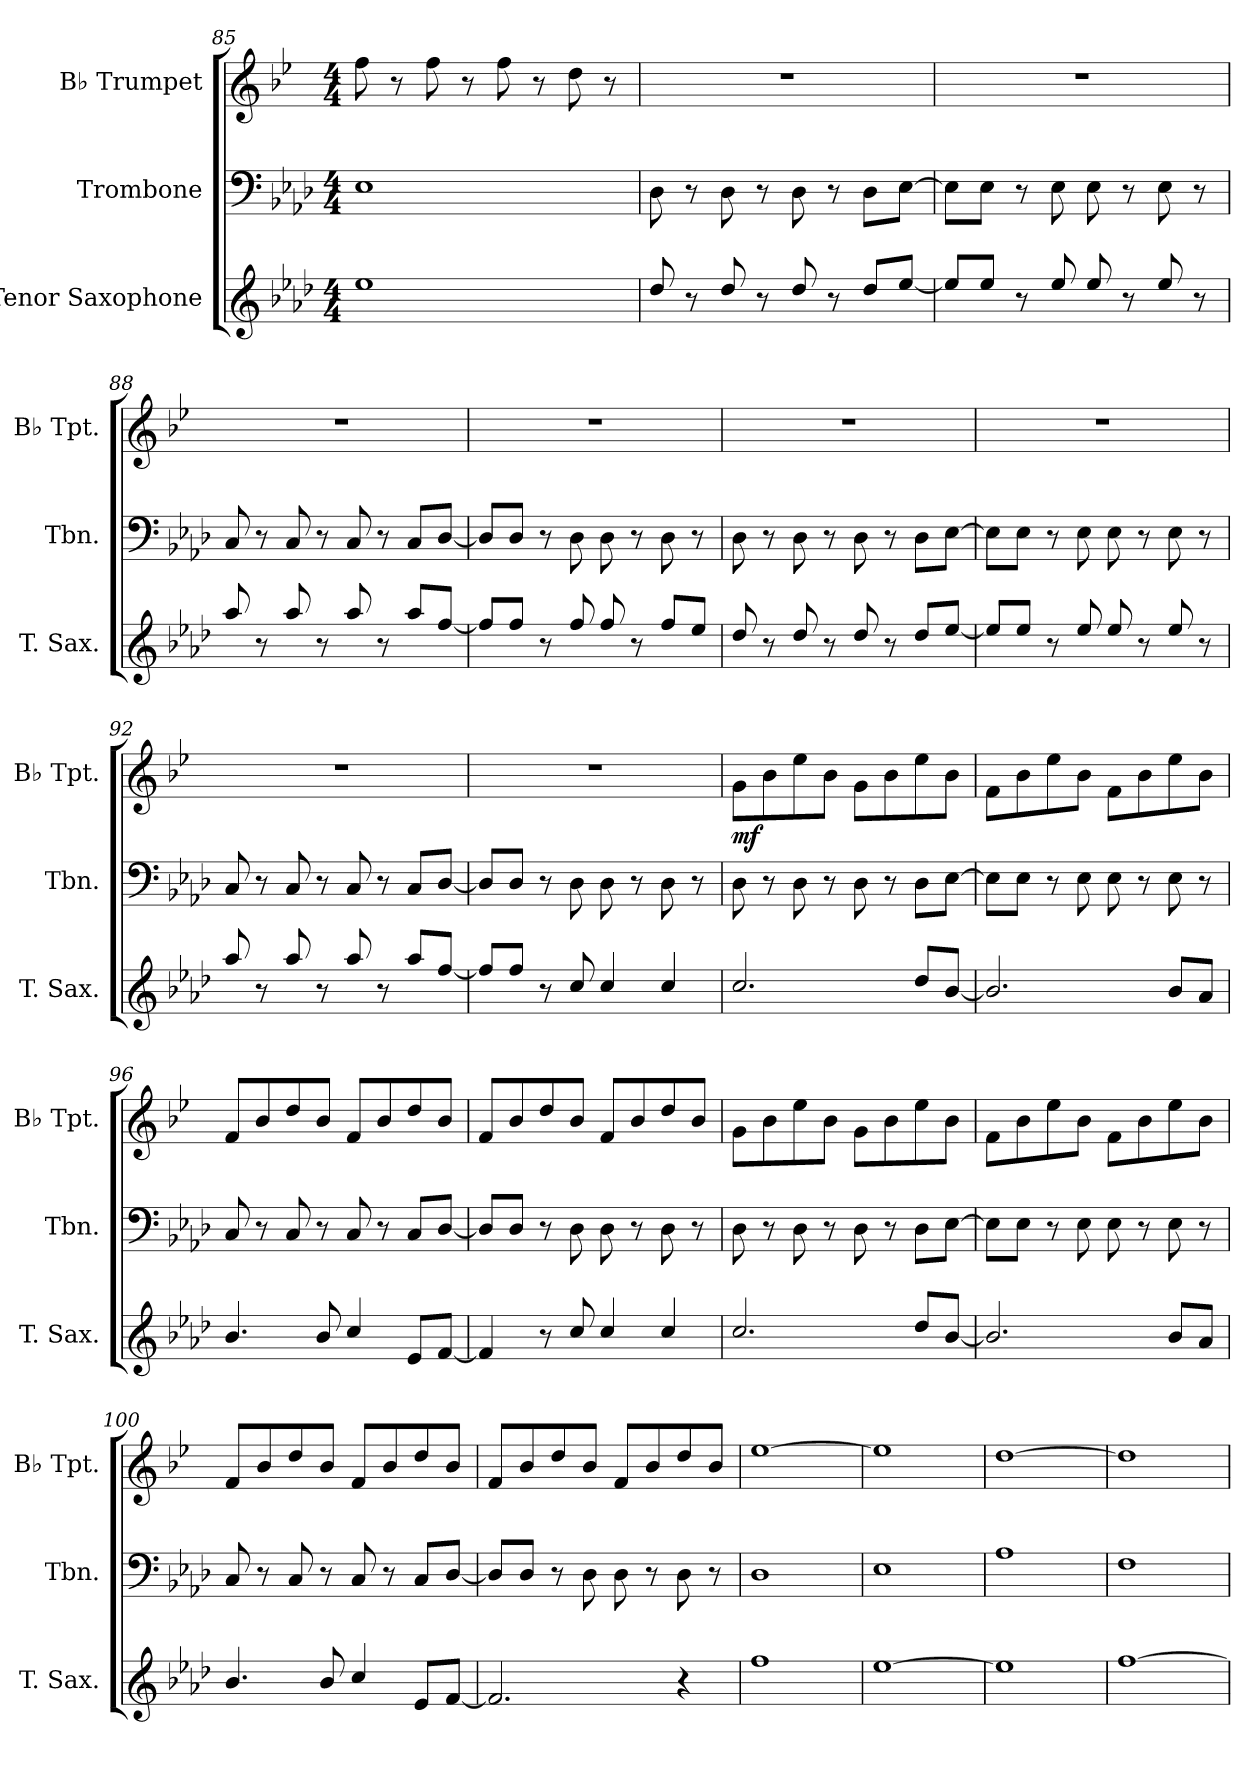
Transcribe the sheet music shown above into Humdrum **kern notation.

**kern	**kern	**kern	**dynam
*part3	*part2	*part1	*part1
*staff3	*staff2	*staff1	*staff1
*I"Tenor Saxophone	*I"Trombone	*I"B♭ Trumpet	*
*I'T. Sax.	*I'Tbn.	*I'B♭ Tpt.	*
*clefG2	*clefF4	*clefG2	*
*ITrd8c14	*	*ITrd1c2	*
*k[b-e-a-d-]	*k[b-e-a-d-]	*k[b-e-a-d-]	*
*M4/4	*M4/4	*M4/4	*
=85	=85	=85	=85
1e-	1E-	8ee-\	.
.	.	8r	.
.	.	8ee-\	.
.	.	8r	.
.	.	8ee-\	.
.	.	8r	.
.	.	8cc\	.
.	.	8r	.
!!LO:PB:g=z
=86	=86	=86	=86
8d-/	8D-\	1r	.
8r	8r	.	.
8d-/	8D-\	.	.
8r	8r	.	.
8d-/	8D-\	.	.
8r	8r	.	.
8d-/L	8D-\L	.	.
[8e-/J	[8E-\J	.	.
=87	=87	=87	=87
8e-/L]	8E-\L]	1r	.
8e-/J	8E-\J	.	.
8r	8r	.	.
8e-/	8E-\	.	.
8e-/	8E-\	.	.
8r	8r	.	.
8e-/	8E-\	.	.
8r	8r	.	.
=88	=88	=88	=88
8a-/	8C/	1r	.
8r	8r	.	.
8a-/	8C/	.	.
8r	8r	.	.
8a-/	8C/	.	.
8r	8r	.	.
8a-/L	8C/L	.	.
[8f/J	[8D-/J	.	.
=89	=89	=89	=89
8f/L]	8D-/L]	1r	.
8f/J	8D-/J	.	.
8r	8r	.	.
8f/	8D-\	.	.
8f/	8D-\	.	.
8r	8r	.	.
8f/L	8D-\	.	.
8e-/J	8r	.	.
=90	=90	=90	=90
8d-/	8D-\	1r	.
8r	8r	.	.
8d-/	8D-\	.	.
8r	8r	.	.
8d-/	8D-\	.	.
8r	8r	.	.
8d-/L	8D-\L	.	.
[8e-/J	[8E-\J	.	.
!!LO:LB:g=z
=91	=91	=91	=91
8e-/L]	8E-\L]	1r	.
8e-/J	8E-\J	.	.
8r	8r	.	.
8e-/	8E-\	.	.
8e-/	8E-\	.	.
8r	8r	.	.
8e-/	8E-\	.	.
8r	8r	.	.
=92	=92	=92	=92
8a-/	8C/	1r	.
8r	8r	.	.
8a-/	8C/	.	.
8r	8r	.	.
8a-/	8C/	.	.
8r	8r	.	.
8a-/L	8C/L	.	.
[8f/J	[8D-/J	.	.
=93	=93	=93	=93
8f/L]	8D-/L]	1r	.
8f/J	8D-/J	.	.
8r	8r	.	.
8c/	8D-\	.	.
4c/	8D-\	.	.
.	8r	.	.
4c/	8D-\	.	.
.	8r	.	.
=94	=94	=94	=94
!	!	!	!LO:DY:b
2.c/	8D-\	8f\L	mf
.	8r	8a-\	.
.	8D-\	8dd-\	.
.	8r	8a-\J	.
.	8D-\	8f\L	.
.	8r	8a-\	.
8d-/L	8D-\L	8dd-\	.
[8B-/J	[8E-\J	8a-\J	.
=95	=95	=95	=95
2.B-/]	8E-\L]	8e-\L	.
.	8E-\J	8a-\	.
.	8r	8dd-\	.
.	8E-\	8a-\J	.
.	8E-\	8e-\L	.
.	8r	8a-\	.
8B-/L	8E-\	8dd-\	.
8A-/J	8r	8a-\J	.
!!LO:LB:g=z
=96	=96	=96	=96
4.B-/	8C/	8e-/L	.
.	8r	8a-/	.
.	8C/	8cc/	.
8B-/	8r	8a-/J	.
4c/	8C/	8e-/L	.
.	8r	8a-/	.
8E-/L	8C/L	8cc/	.
[8F/J	[8D-/J	8a-/J	.
=97	=97	=97	=97
4F/]	8D-/L]	8e-/L	.
.	8D-/J	8a-/	.
8r	8r	8cc/	.
8c/	8D-\	8a-/J	.
4c/	8D-\	8e-/L	.
.	8r	8a-/	.
4c/	8D-\	8cc/	.
.	8r	8a-/J	.
=98	=98	=98	=98
2.c/	8D-\	8f\L	.
.	8r	8a-\	.
.	8D-\	8dd-\	.
.	8r	8a-\J	.
.	8D-\	8f\L	.
.	8r	8a-\	.
8d-/L	8D-\L	8dd-\	.
[8B-/J	[8E-\J	8a-\J	.
=99	=99	=99	=99
2.B-/]	8E-\L]	8e-\L	.
.	8E-\J	8a-\	.
.	8r	8dd-\	.
.	8E-\	8a-\J	.
.	8E-\	8e-\L	.
.	8r	8a-\	.
8B-/L	8E-\	8dd-\	.
8A-/J	8r	8a-\J	.
!!LO:LB:g=z
=100	=100	=100	=100
4.B-/	8C/	8e-/L	.
.	8r	8a-/	.
.	8C/	8cc/	.
8B-/	8r	8a-/J	.
4c/	8C/	8e-/L	.
.	8r	8a-/	.
8E-/L	8C/L	8cc/	.
[8F/J	[8D-/J	8a-/J	.
=101	=101	=101	=101
2.F/]	8D-/L]	8e-/L	.
.	8D-/J	8a-/	.
.	8r	8cc/	.
.	8D-\	8a-/J	.
.	8D-\	8e-/L	.
.	8r	8a-/	.
4r	8D-\	8cc/	.
.	8r	8a-/J	.
=102	=102	=102	=102
1f	1D-	[1dd-	.
=103	=103	=103	=103
[1e-	1E-	1dd-]	.
=104	=104	=104	=104
1e-]	1A-	[1cc	.
=105	=105	=105	=105
[1f	1F	1cc]	.
=	=	=	=
*-	*-	*-	*-
